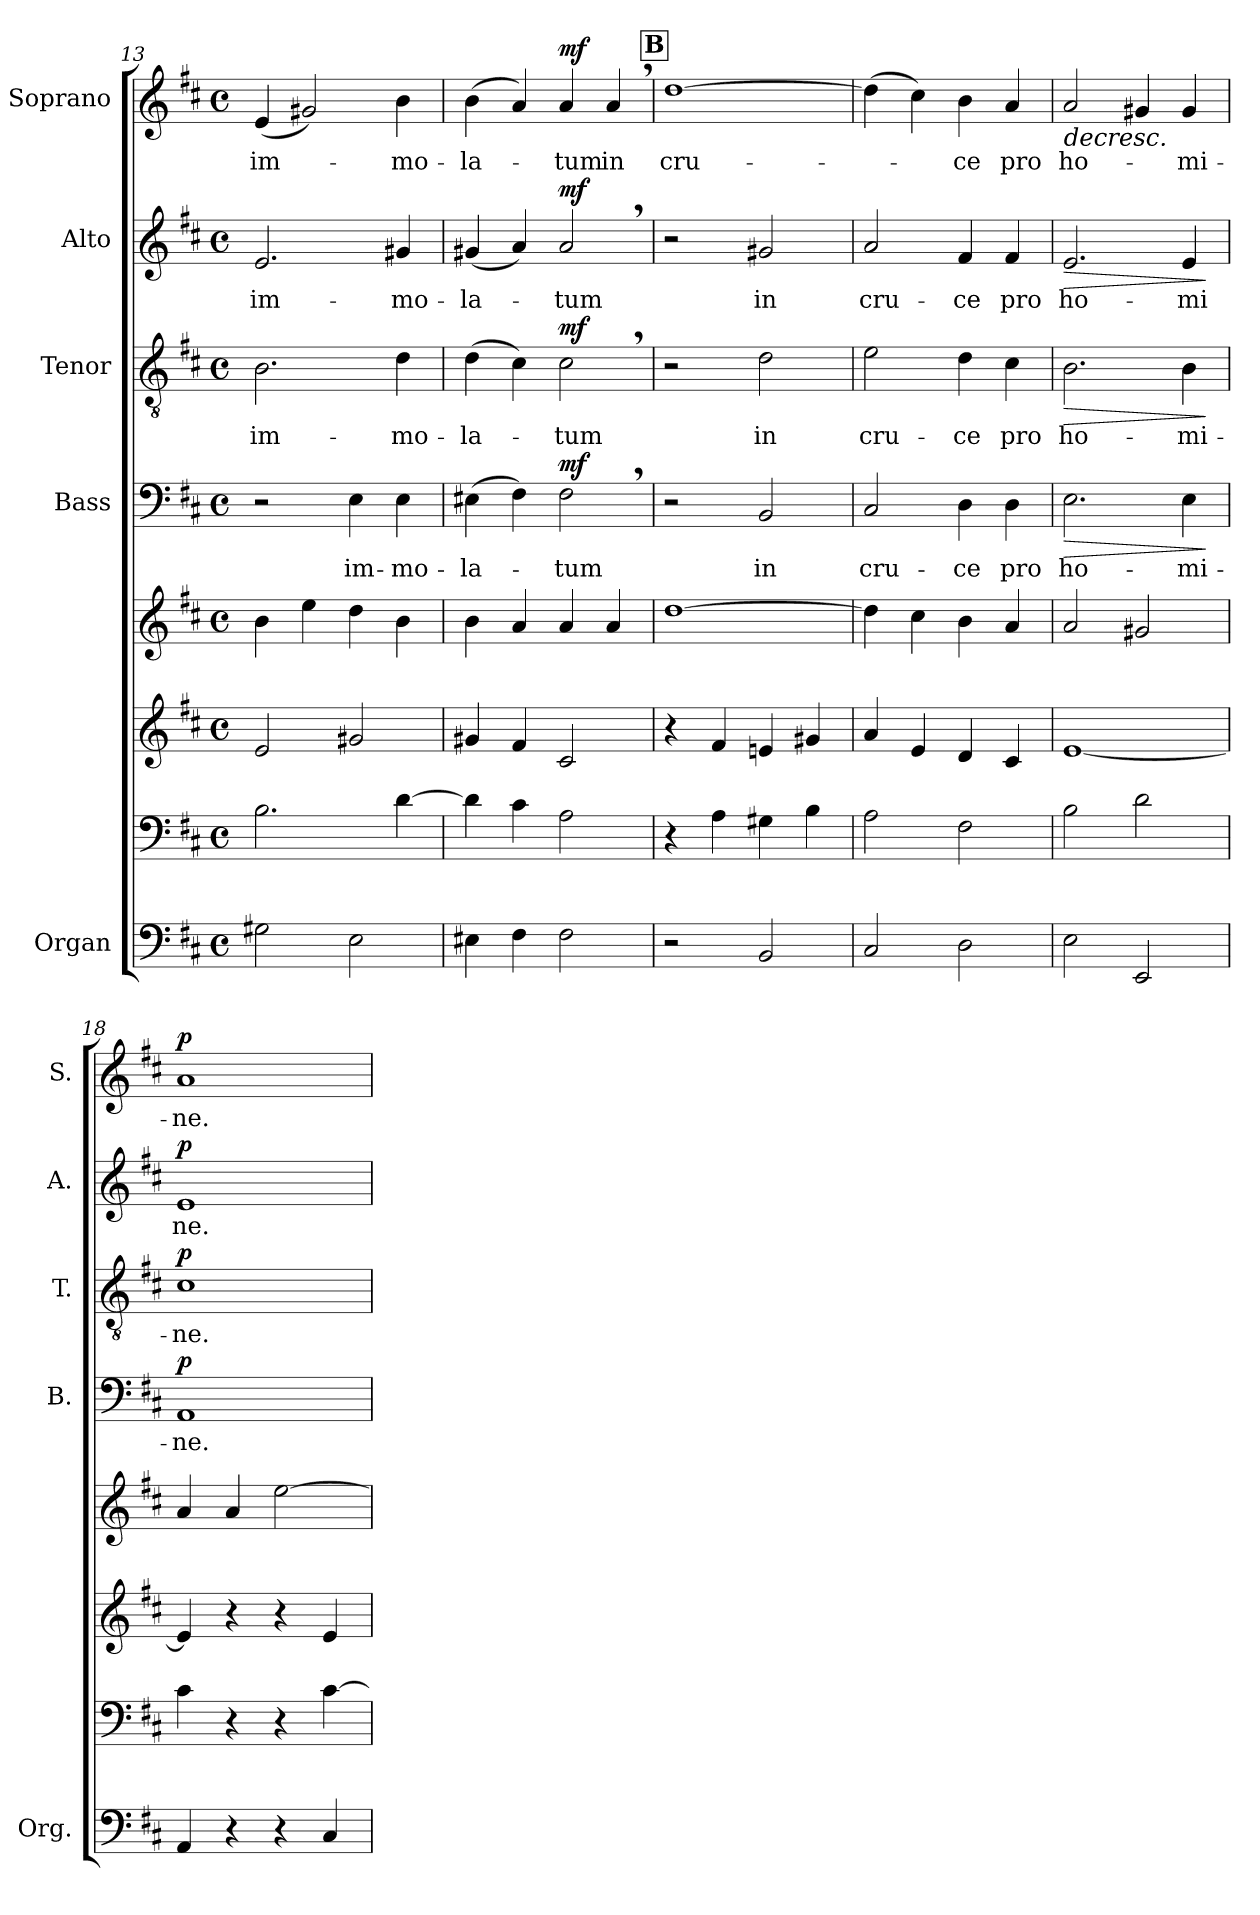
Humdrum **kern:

**kern	**kern	**kern	**kern	**kern	**text	**dynam	**kern	**text	**dynam	**kern	**text	**dynam	**kern	**text	**dynam
*part5	*part5	*part5	*part5	*part4	*part4	*part4	*part3	*part3	*part3	*part2	*part2	*part2	*part1	*part1	*part1
*staff8	*staff7	*staff6	*staff5	*staff4	*staff4	*staff4	*staff3	*staff3	*staff3	*staff2	*staff2	*staff2	*staff1	*staff1	*staff1
*I"Organ	*	*	*	*I"Bass	*	*	*I"Tenor	*	*	*I"Alto	*	*	*I"Soprano	*	*
*I'Org.	*	*	*	*I'B.	*	*	*I'T.	*	*	*I'A.	*	*	*I'S.	*	*
*clefF4	*clefF4	*clefG2	*clefG2	*clefF4	*	*	*clefGv2	*	*	*clefG2	*	*	*clefG2	*	*
*k[f#c#]	*k[f#c#]	*k[f#c#]	*k[f#c#]	*k[f#c#]	*	*	*k[f#c#]	*	*	*k[f#c#]	*	*	*k[f#c#]	*	*
*M4/4	*M4/4	*M4/4	*M4/4	*M4/4	*	*	*M4/4	*	*	*M4/4	*	*	*M4/4	*	*
*met(c)	*met(c)	*met(c)	*met(c)	*met(c)	*	*	*met(c)	*	*	*met(c)	*	*	*met(c)	*	*
=13	=13	=13	=13	=13	=13	=13	=13	=13	=13	=13	=13	=13	=13	=13	=13
!	!	!	!	!	!	!	!	!LO:LY:b	!	!	!LO:LY:b	!	!	!LO:LY:b	!
2G#X\	2.B\	2e/	4b\	2r	.	.	2.B\	im-	.	2.e/	im-	.	(<4e/	im-	.
.	.	.	4ee\	.	.	.	.	.	.	.	.	.	2g#X/)	.	.
!	!	!	!	!	!LO:LY:b	!	!	!	!	!	!	!	!	!	!
2E\	.	2g#X/	4dd\	4E\	im-	.	.	.	.	.	.	.	.	.	.
!	!	!	!	!	!LO:LY:b	!	!	!LO:LY:b	!	!	!LO:LY:b	!	!	!LO:LY:b	!
.	[4d\	.	4b\	4E\	-mo-	.	4d\	-mo-	.	4g#X/	-mo-	.	4b\	-mo-	.
=14	=14	=14	=14	=14	=14	=14	=14	=14	=14	=14	=14	=14	=14	=14	=14
!	!	!	!	!	!LO:LY:b	!	!	!LO:LY:b	!	!	!LO:LY:b	!	!	!LO:LY:b	!
4E#X\	4d\]	4g#X/	4b\	(>4E#X\	-la-	.	(>4d\	-la-	.	(<4g#X/	-la-	.	(>4b\	-la-	.
4F#\	4c#\	4f#/	4a/	4F#\)	.	.	4c#\)	.	.	4a/)	.	.	4a/)	.	.
!	!	!	!	!	!LO:LY:b	!LO:DY:b	!	!LO:LY:b	!LO:DY:b	!	!LO:LY:b	!LO:DY:b	!	!LO:LY:b	!LO:DY:b
2F#\	2A\	2c#/	4a/	2F#,\	-tum	mf	2c#,\	-tum	mf	2a,/	-tum	mf	4a/	-tum	mf
!	!	!	!	!	!	!	!	!	!	!	!	!	!	!LO:LY:b	!
.	.	.	4a/	.	.	.	.	.	.	.	.	.	4a,/	in	.
!!LO:PB:g=z
!!LO:REH:place=s1:a:B:fs=14:t=B
=15	=15	=15	=15	=15	=15	=15	=15	=15	=15	=15	=15	=15	=15	=15	=15
!	!	!	!	!	!	!	!	!	!	!	!	!	!	!LO:LY:b	!
2r	4r	4r	[1dd	2r	.	.	2r	.	.	2r	.	.	[1dd	cru-	.
.	4A\	4f#/	.	.	.	.	.	.	.	.	.	.	.	.	.
!	!	!	!	!	!LO:LY:b	!	!	!LO:LY:b	!	!	!LO:LY:b	!	!	!	!
2BB/	4G#X\	4en/	.	2BB/	in	.	2d\	in	.	2g#X/	in	.	.	.	.
.	4B\	4g#X/	.	.	.	.	.	.	.	.	.	.	.	.	.
=16	=16	=16	=16	=16	=16	=16	=16	=16	=16	=16	=16	=16	=16	=16	=16
!	!	!	!	!	!LO:LY:b	!	!	!LO:LY:b	!	!	!LO:LY:b	!	!	!	!
2C#/	2A\	4a/	4dd\]	2C#/	cru-	.	2e\	cru-	.	2a/	cru-	.	(>4dd\]	.	.
.	.	4e/	4cc#\	.	.	.	.	.	.	.	.	.	4cc#\)	.	.
!	!	!	!	!	!LO:LY:b	!	!	!LO:LY:b	!	!	!LO:LY:b	!	!	!LO:LY:b	!
2D\	2F#\	4d/	4b\	4D\	-ce	.	4d\	-ce	.	4f#/	-ce	.	4b\	-ce	.
!	!	!	!	!	!LO:LY:b	!	!	!LO:LY:b	!	!	!LO:LY:b	!	!	!LO:LY:b	!
.	.	4c#/	4a/	4D\	pro	.	4c#\	pro	.	4f#/	pro	.	4a/	pro	.
=17	=17	=17	=17	=17	=17	=17	=17	=17	=17	=17	=17	=17	=17	=17	=17
!	!	!	!	!	!LO:LY:b	!LO:HP:b	!	!LO:LY:b	!LO:HP:b	!	!LO:LY:b	!LO:HP:b	!	!LO:LY:b	!LO:HP:b
2E\	2B\	[1e	2a/	2.E\	ho-	>	2.B\	ho-	>	2.e/	ho-	>	2a/	ho-	>
2EE/	2d\	.	2g#X/	.	.	.	.	.	.	.	.	.	4g#X/	.	.
!	!	!	!	!	!LO:LY:b	!	!	!LO:LY:b	!	!	!LO:LY:b	!	!	!LO:LY:b	!
.	.	.	.	4E\	-mi-	.	4B\	-mi-	.	4e/	mi	.	4g#/	-mi-	.
.	.	.	.	.	.	]	.	.	]	.	.	]	.	.	.
=18	=18	=18	=18	=18	=18	=18	=18	=18	=18	=18	=18	=18	=18	=18	=18
!	!	!	!	!	!LO:LY:b	!LO:DY:b	!	!LO:LY:b	!LO:DY:b	!	!LO:LY:b	!LO:DY:b	!	!LO:LY:b	!LO:DY:b
4AA/	4c#\	4e/]	4a/	1AA	-ne.	p	1c#	-ne.	p	1e	ne.	p	1a	-ne.	p
4r	4r	4r	4a/	.	.	.	.	.	.	.	.	.	.	.	.
4r	4r	4r	[2ee\	.	.	.	.	.	.	.	.	.	.	.	.
4C#/	[4c#\	4e/	.	.	.	.	.	.	.	.	.	.	.	.	.
.	.	.	.	.	.	.	.	.	.	.	.	.	.	.	]
=	=	=	=	=	=	=	=	=	=	=	=	=	=	=	=
*-	*-	*-	*-	*-	*-	*-	*-	*-	*-	*-	*-	*-	*-	*-	*-
